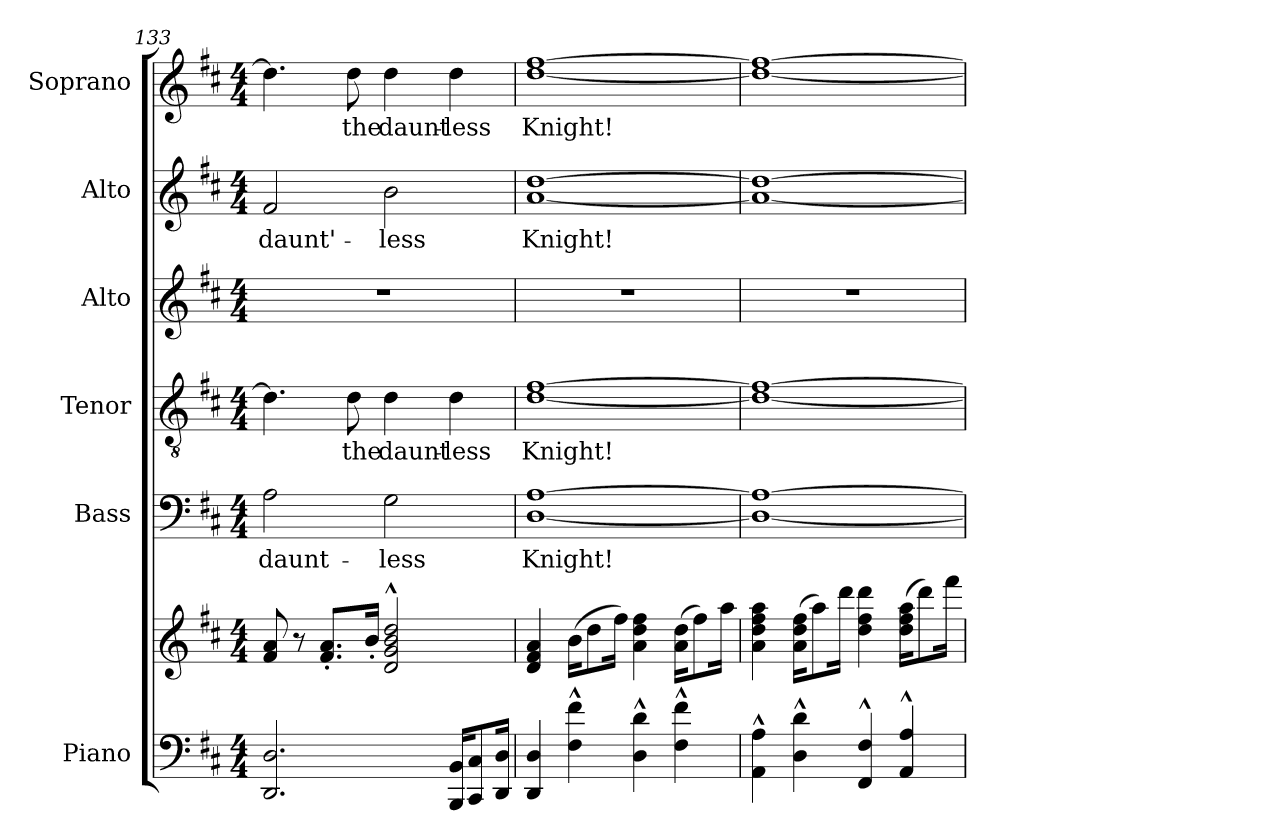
**kern	**kern	**kern	**text	**kern	**text	**kern	**kern	**text	**kern	**text
*part6	*part6	*part5	*part5	*part4	*part4	*part3	*part2	*part2	*part1	*part1
*staff7	*staff6	*staff5	*staff5	*staff4	*staff4	*staff3	*staff2	*staff2	*staff1	*staff1
*I"Piano	*	*I"Bass	*	*I"Tenor	*	*I"Alto	*I"Alto	*	*I"Soprano	*
*I'Pno.	*	*I'B.	*	*I'T.	*	*I'A.	*I'A.	*	*I'S.	*
*clefF4	*clefG2	*clefF4	*	*clefGv2	*	*clefG2	*clefG2	*	*clefG2	*
*	*	*	*	*ITrd7c12	*	*	*	*	*	*
*k[f#c#]	*k[f#c#]	*k[f#c#]	*	*k[f#c#]	*	*k[f#c#]	*k[f#c#]	*	*k[f#c#]	*
*D:	*D:	*D:	*	*D:	*	*D:	*D:	*	*D:	*
*M4/4	*M4/4	*M4/4	*	*M4/4	*	*M4/4	*M4/4	*	*M4/4	*
=133	=133	=133	=133	=133	=133	=133	=133	=133	=133	=133
!	!	!	!LO:LY:b:color=#000000	!	!	!	!	!	!	!
!	!	!	!	!	!	!	!	!LO:LY:b:color=#000000	!	!
2.DDi/ 2.Di	8f#i/ 8ai	2Ai\	daunt-	4.Di\]	.	1r	2f#i/	daunt'-	4.ddi\]	.
.	8r	.	.	.	.	.	.	.	.	.
.	8.f#i/' 8.ai'L	.	.	.	.	.	.	.	.	.
!	!	!	!	!	!LO:LY:b:color=#000000	!	!	!	!	!
!	!	!	!	!	!	!	!	!	!	!LO:LY:b:color=#000000
.	.	.	.	8Di\	the	.	.	.	8ddi\	the
.	16b'i/Jk	.	.	.	.	.	.	.	.	.
!	!	!	!LO:LY:b:color=#000000	!	!	!	!	!	!	!
!	!	!	!	!	!LO:LY:b:color=#000000	!	!	!	!	!
!	!	!	!	!	!	!	!	!LO:LY:b:color=#000000	!	!
!	!	!	!	!	!	!	!	!	!	!LO:LY:b:color=#000000
.	2di/^^ 2gi^^ 2bi^^ 2ddi^^	2Gi\	-less	4Di\	daunt-	.	2bi\	-less	4ddi\	daunt-
!	!	!	!	!	!LO:LY:b:color=#000000	!	!	!	!	!
!	!	!	!	!	!	!	!	!	!	!LO:LY:b:color=#000000
16BBBi/ 16BBiKL	.	.	.	4Di\	-less	.	.	.	4ddi\	-less
8CC#i/ 8C#i	.	.	.	.	.	.	.	.	.	.
16DDi/ 16DiJk	.	.	.	.	.	.	.	.	.	.
!!LO:LB:g=z
=134	=134	=134	=134	=134	=134	=134	=134	=134	=134	=134
!	!	!	!LO:LY:b:color=#000000	!	!	!	!	!	!	!
!	!	!	!	!	!LO:LY:b:color=#000000	!	!	!	!	!
!	!	!	!	!	!	!	!	!LO:LY:b:color=#000000	!	!
!	!	!	!	!	!	!	!	!	!	!LO:LY:b:color=#000000
4DDi/ 4Di	4di/ 4f#i 4ai	[<1Di [>1Ai	Knight!	[<1Di [>1F#i	Knight!	1r	[<1ai [>1ddi	Knight!	[<1ddi [>1ff#i	Knight!
4F#i\^^ 4f#i^^	(16bi\KL	.	.	.	.	.	.	.	.	.
.	8ddi\	.	.	.	.	.	.	.	.	.
.	16ff#i\Jk)	.	.	.	.	.	.	.	.	.
4Di\^^ 4di^^	4ai\ 4ddi 4ff#i	.	.	.	.	.	.	.	.	.
4F#i\^^ 4f#i^^	(16ai\ 16ddiKL	.	.	.	.	.	.	.	.	.
.	8ff#i\)	.	.	.	.	.	.	.	.	.
.	16aai\Jk	.	.	.	.	.	.	.	.	.
=135	=135	=135	=135	=135	=135	=135	=135	=135	=135	=135
4AAi\^^ 4Ai^^	4ai\ 4ddi 4ff#i 4aai	1Di_< 1Ai_>	.	1Di_< 1F#i_>	.	1r	1ai_< 1ddi_>	.	1ddi_< 1ff#i_>	.
4Di\^^ 4di^^	(16ai\ 16ddi 16ff#iKL	.	.	.	.	.	.	.	.	.
.	8aai\)	.	.	.	.	.	.	.	.	.
.	16dddi\Jk	.	.	.	.	.	.	.	.	.
4FF#i/^^ 4F#i^^	4ddi\ 4ff#i 4dddi	.	.	.	.	.	.	.	.	.
4AAi/^^ 4Ai^^	(16ddi\ 16ff#i 16aaiKL	.	.	.	.	.	.	.	.	.
.	8dddi\)	.	.	.	.	.	.	.	.	.
.	16fff#i\Jk	.	.	.	.	.	.	.	.	.
=	=	=	=	=	=	=	=	=	=	=
*-	*-	*-	*-	*-	*-	*-	*-	*-	*-	*-
